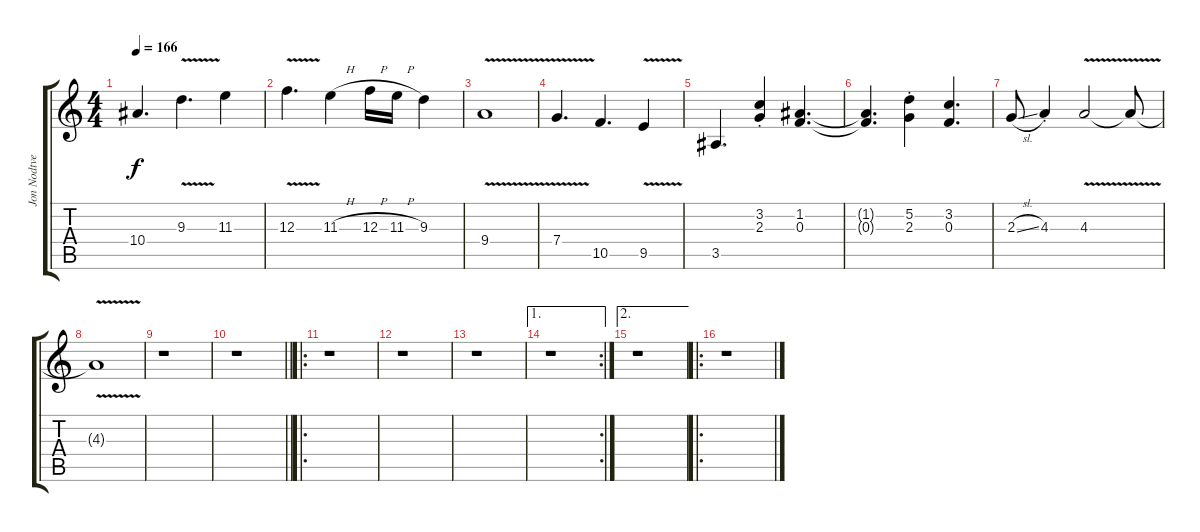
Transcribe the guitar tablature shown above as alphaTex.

\track ("Jon Nodtveidt (Lead)" "Jon Nodtve") {instrument distortionguitar}
\staff {score tabs}
\tuning (D4 A3 F3 C3 G2 D2) {hide}
\ts (4 4)
\tempo 166
\clef g2
\ks c
10.4.4{d dy f} 9.3{v}.4{d} 11.3.4 |
12.3{v}.4{d} 11.3{h}.4 12.3{h}.16 11.3{h}.16 9.3.4 |
9.4{v}.1 |
7.4{v}.4{d} 10.5.4{d} 9.5{v}.4 |
3.5.4{d} (3.2{st} 2.3{st}).4 (1.2 0.3).4{d} |
(1.2{t} 0.3{t}).4{d} (5.2{st} 2.3{st}).4 (3.2 0.3).4{d} |
2.3{sl}.8 4.3{st}.4 4.3{v}.2 4.3{v t}.8 |
4.3{v t}.1 |
r.1 |
\barLineRight lightlight
r.1 |
\ro
r.1 |
r.1 |
r.1 |
\ae 1
\rc 2
r.1 |
\ae 2
r.1 |
\ro
r.1
